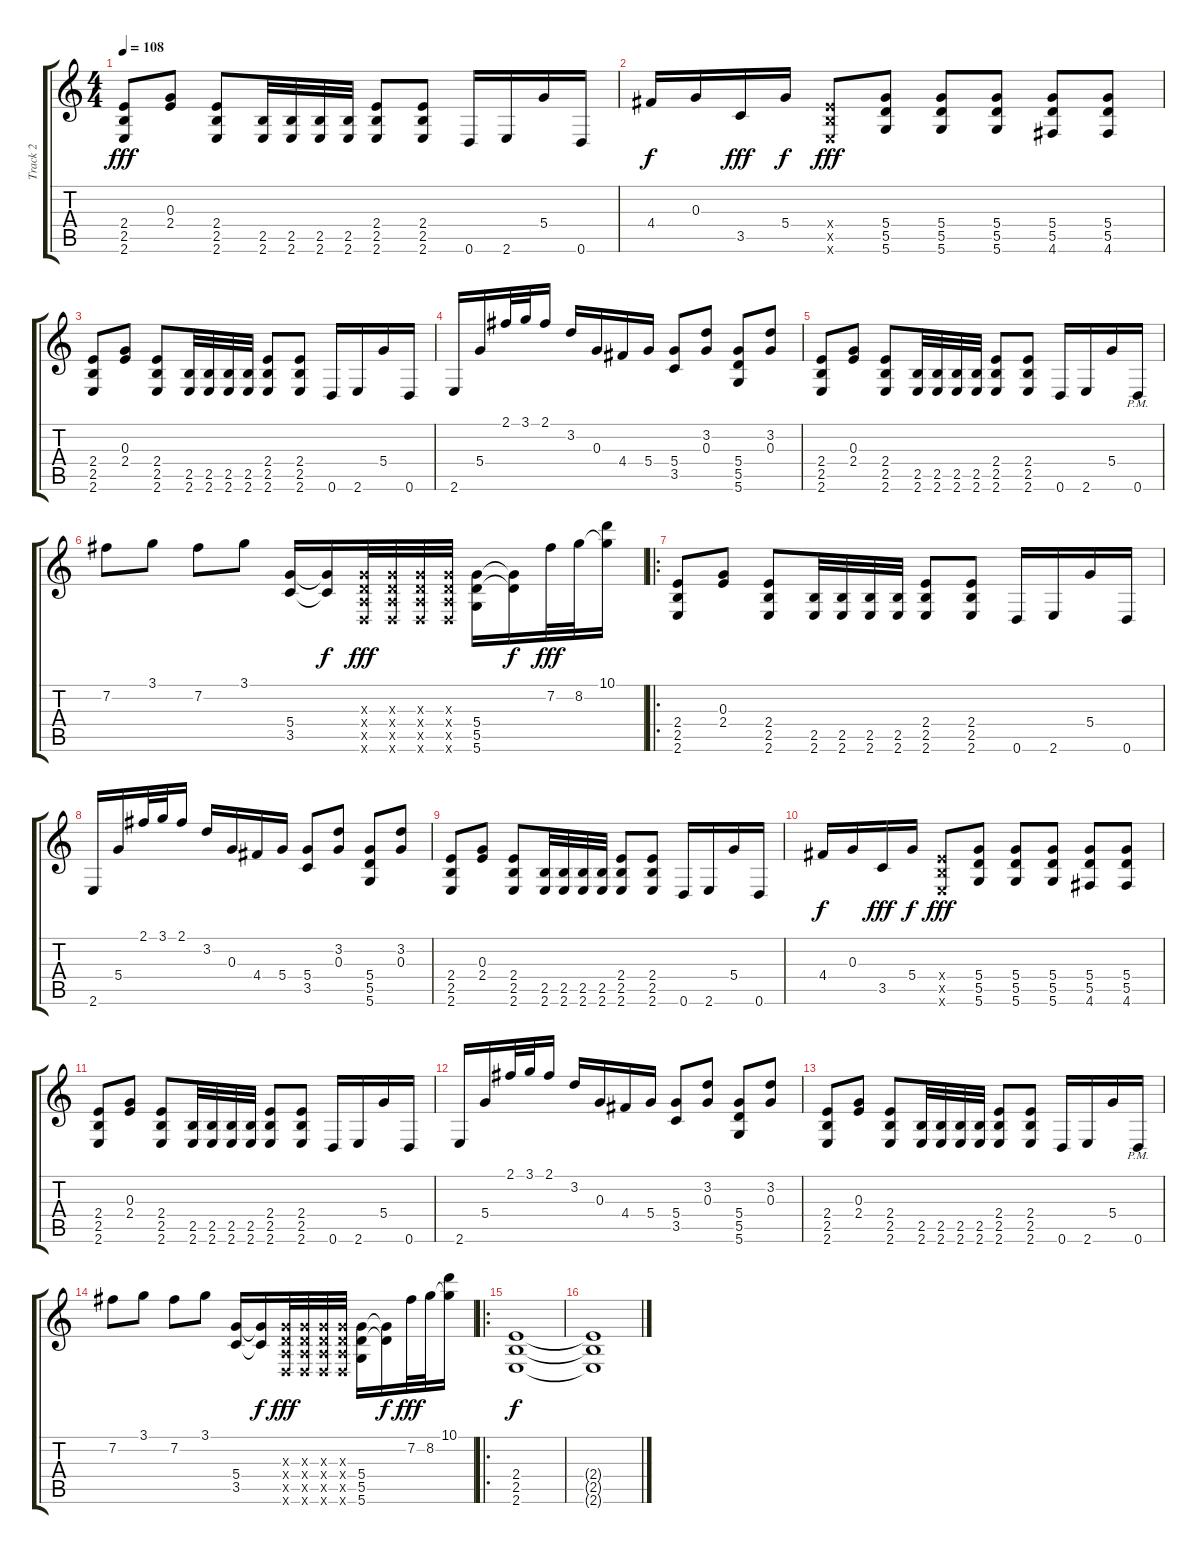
\track ("Track 2" "Track 2") {instrument distortionguitar}
\staff {score tabs}
\tuning (E4 B3 G3 D3 A2 D2) {hide}
\ts (4 4)
\tempo 108
\clef g2
\ks c
(2.4 2.5 2.6).8{dy fff} (0.3 2.4).8 (2.4 2.5 2.6).8 (2.5 2.6).32 (2.5 2.6).32 (2.5 2.6).32 (2.5 2.6).32 (2.4 2.5 2.6).8 (2.4 2.5 2.6).8 0.6.16 2.6.16 5.4.16 0.6.16 |
4.4.16{dy f} 0.3.16 3.5.16{dy fff} 5.4.16{dy f} (2.4{x} 2.5{x} 2.6{x}).8{dy fff} (5.4 5.5 5.6).8 (5.4 5.5 5.6).8 (5.4 5.5 5.6).8 (5.4 5.5 4.6).8 (5.4 5.5 4.6).8 |
(2.4 2.5 2.6).8 (0.3 2.4).8 (2.4 2.5 2.6).8 (2.5 2.6).32 (2.5 2.6).32 (2.5 2.6).32 (2.5 2.6).32 (2.4 2.5 2.6).8 (2.4 2.5 2.6).8 0.6.16 2.6.16 5.4.16 0.6.16 |
2.6.16 5.4.16 2.1.32 3.1.32 2.1.16 3.2.16 0.3.16 4.4.16 5.4.16 (5.4 3.5).8 (3.2 0.3).8 (5.4 5.5 5.6).8 (3.2 0.3).8 |
(2.4 2.5 2.6).8 (0.3 2.4).8 (2.4 2.5 2.6).8 (2.5 2.6).32 (2.5 2.6).32 (2.5 2.6).32 (2.5 2.6).32 (2.4 2.5 2.6).8 (2.4 2.5 2.6).8 0.6.16 2.6.16 5.4.16 0.6{pm}.16 |
7.2.8 3.1.8 7.2.8 3.1.8 (5.4 3.5).16 (5.4{t} 3.5{t}).16{dy f} (0.3{x} 0.4{x} 0.5{x} 0.6{x}).32{dy fff} (0.3{x} 0.4{x} 0.5{x} 0.6{x}).32 (0.3{x} 0.4{x} 0.5{x} 0.6{x}).32 (0.3{x} 0.4{x} 0.5{x} 0.6{x}).32 (5.4 5.5 5.6).16 (5.4{t} 5.5{t}).16{dy f} 7.2.32{dy fff} 8.2.32 (10.1 8.2{t}).16 |
\ro
(2.4 2.5 2.6).8 (0.3 2.4).8 (2.4 2.5 2.6).8 (2.5 2.6).32 (2.5 2.6).32 (2.5 2.6).32 (2.5 2.6).32 (2.4 2.5 2.6).8 (2.4 2.5 2.6).8 0.6.16 2.6.16 5.4.16 0.6.16 |
2.6.16 5.4.16 2.1.32 3.1.32 2.1.16 3.2.16 0.3.16 4.4.16 5.4.16 (5.4 3.5).8 (3.2 0.3).8 (5.4 5.5 5.6).8 (3.2 0.3).8 |
(2.4 2.5 2.6).8 (0.3 2.4).8 (2.4 2.5 2.6).8 (2.5 2.6).32 (2.5 2.6).32 (2.5 2.6).32 (2.5 2.6).32 (2.4 2.5 2.6).8 (2.4 2.5 2.6).8 0.6.16 2.6.16 5.4.16 0.6.16 |
4.4.16{dy f} 0.3.16 3.5.16{dy fff} 5.4.16{dy f} (2.4{x} 2.5{x} 2.6{x}).8{dy fff} (5.4 5.5 5.6).8 (5.4 5.5 5.6).8 (5.4 5.5 5.6).8 (5.4 5.5 4.6).8 (5.4 5.5 4.6).8 |
(2.4 2.5 2.6).8 (0.3 2.4).8 (2.4 2.5 2.6).8 (2.5 2.6).32 (2.5 2.6).32 (2.5 2.6).32 (2.5 2.6).32 (2.4 2.5 2.6).8 (2.4 2.5 2.6).8 0.6.16 2.6.16 5.4.16 0.6.16 |
2.6.16 5.4.16 2.1.32 3.1.32 2.1.16 3.2.16 0.3.16 4.4.16 5.4.16 (5.4 3.5).8 (3.2 0.3).8 (5.4 5.5 5.6).8 (3.2 0.3).8 |
(2.4 2.5 2.6).8 (0.3 2.4).8 (2.4 2.5 2.6).8 (2.5 2.6).32 (2.5 2.6).32 (2.5 2.6).32 (2.5 2.6).32 (2.4 2.5 2.6).8 (2.4 2.5 2.6).8 0.6.16 2.6.16 5.4.16 0.6{pm}.16 |
7.2.8 3.1.8 7.2.8 3.1.8 (5.4 3.5).16 (5.4{t} 3.5{t}).16{dy f} (0.3{x} 0.4{x} 0.5{x} 0.6{x}).32{dy fff} (0.3{x} 0.4{x} 0.5{x} 0.6{x}).32 (0.3{x} 0.4{x} 0.5{x} 0.6{x}).32 (0.3{x} 0.4{x} 0.5{x} 0.6{x}).32 (5.4 5.5 5.6).16 (5.4{t} 5.5{t}).16{dy f} 7.2.32{dy fff} 8.2.32 (10.1 8.2{t}).16 |
\ro
(2.4 2.5 2.6).1{dy f} |
(2.4{t} 2.5{t} 2.6{t}).1
